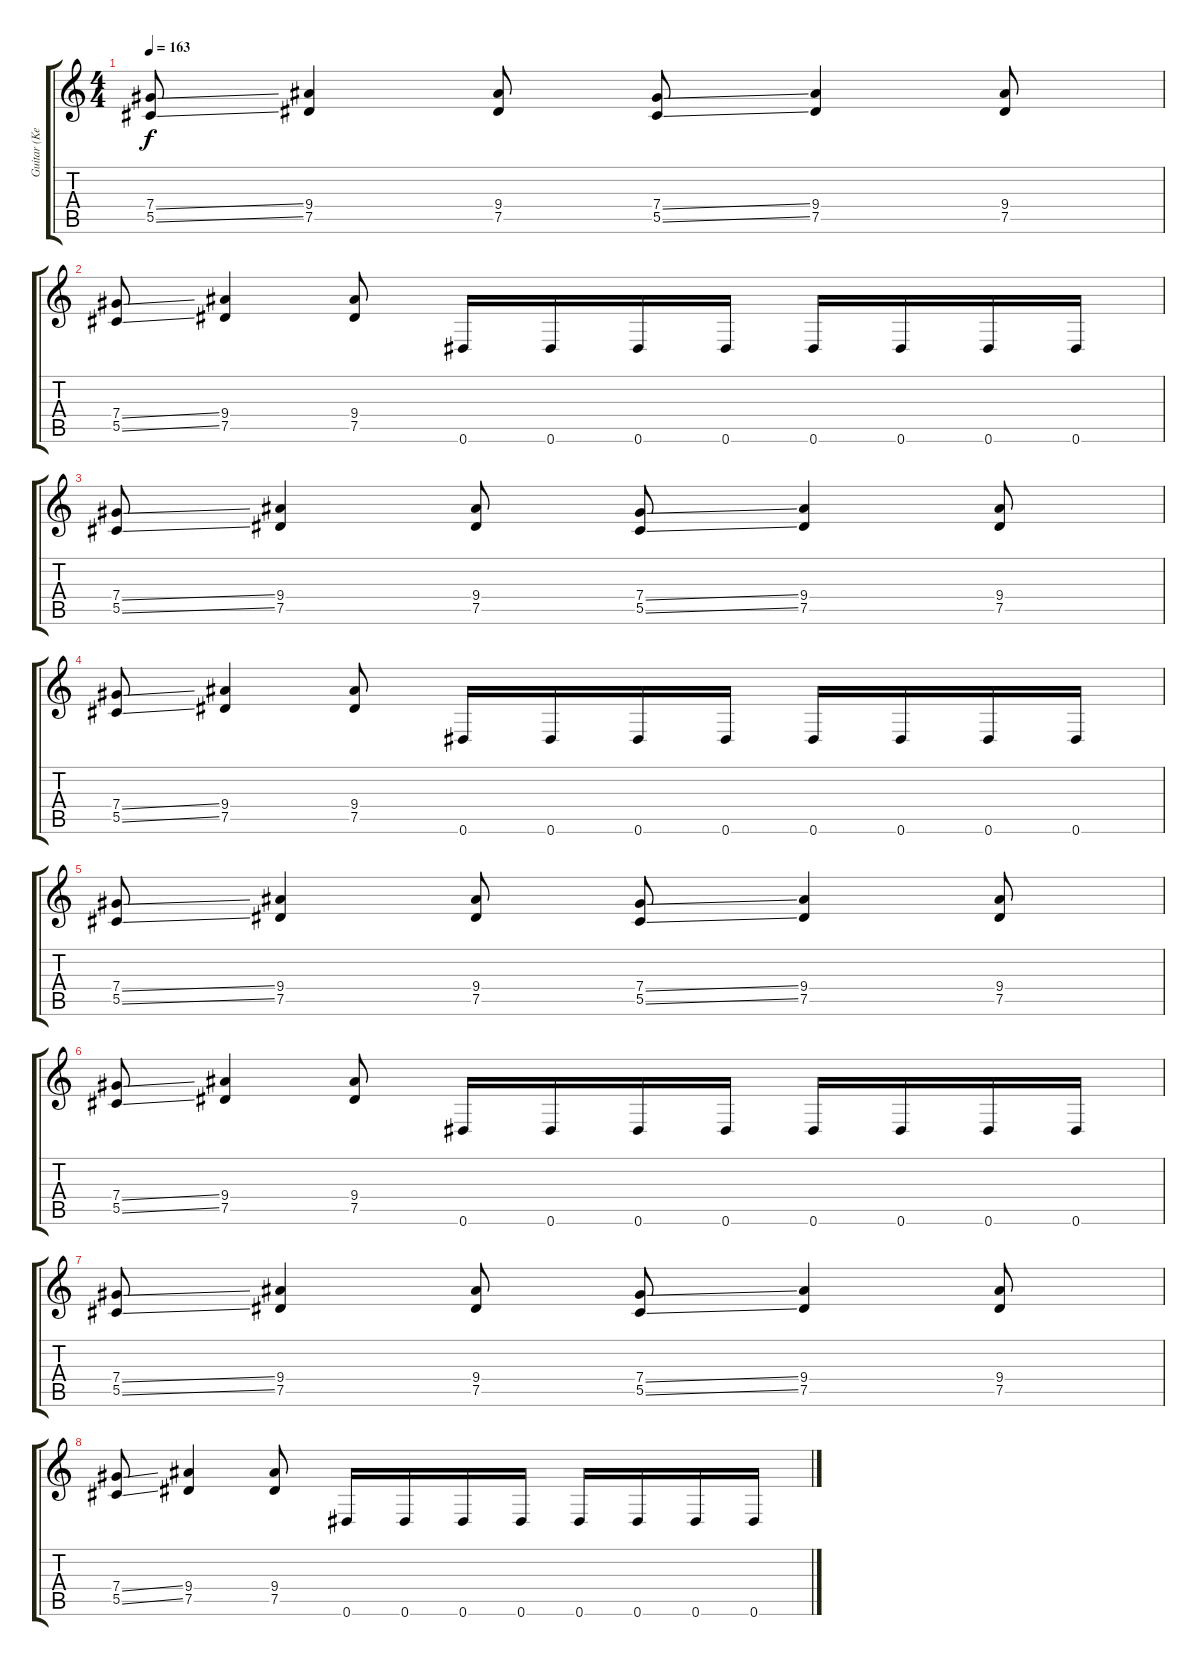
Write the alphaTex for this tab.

\track ("Guitar (Kerry King)" "Guitar (Ke") {instrument distortionguitar}
\staff {score tabs}
\tuning (Eb4 Bb3 Gb3 Db3 Ab2 Eb2) {hide}
\ts (4 4)
\tempo 163
\clef g2
\ks c
(7.4{ss} 5.5{ss}).8{dy f} (9.4 7.5).4 (9.4 7.5).8 (7.4{ss} 5.5{ss}).8 (9.4 7.5).4 (9.4 7.5).8 |
(7.4{ss} 5.5{ss}).8 (9.4 7.5).4 (9.4 7.5).8 0.6.16 0.6.16 0.6.16 0.6.16 0.6.16 0.6.16 0.6.16 0.6.16 |
(7.4{ss} 5.5{ss}).8 (9.4 7.5).4 (9.4 7.5).8 (7.4{ss} 5.5{ss}).8 (9.4 7.5).4 (9.4 7.5).8 |
(7.4{ss} 5.5{ss}).8 (9.4 7.5).4 (9.4 7.5).8 0.6.16 0.6.16 0.6.16 0.6.16 0.6.16 0.6.16 0.6.16 0.6.16 |
(7.4{ss} 5.5{ss}).8 (9.4 7.5).4 (9.4 7.5).8 (7.4{ss} 5.5{ss}).8 (9.4 7.5).4 (9.4 7.5).8 |
(7.4{ss} 5.5{ss}).8 (9.4 7.5).4 (9.4 7.5).8 0.6.16 0.6.16 0.6.16 0.6.16 0.6.16 0.6.16 0.6.16 0.6.16 |
(7.4{ss} 5.5{ss}).8 (9.4 7.5).4 (9.4 7.5).8 (7.4{ss} 5.5{ss}).8 (9.4 7.5).4 (9.4 7.5).8 |
(7.4{ss} 5.5{ss}).8 (9.4 7.5).4 (9.4 7.5).8 0.6.16 0.6.16 0.6.16 0.6.16 0.6.16 0.6.16 0.6.16 0.6.16
